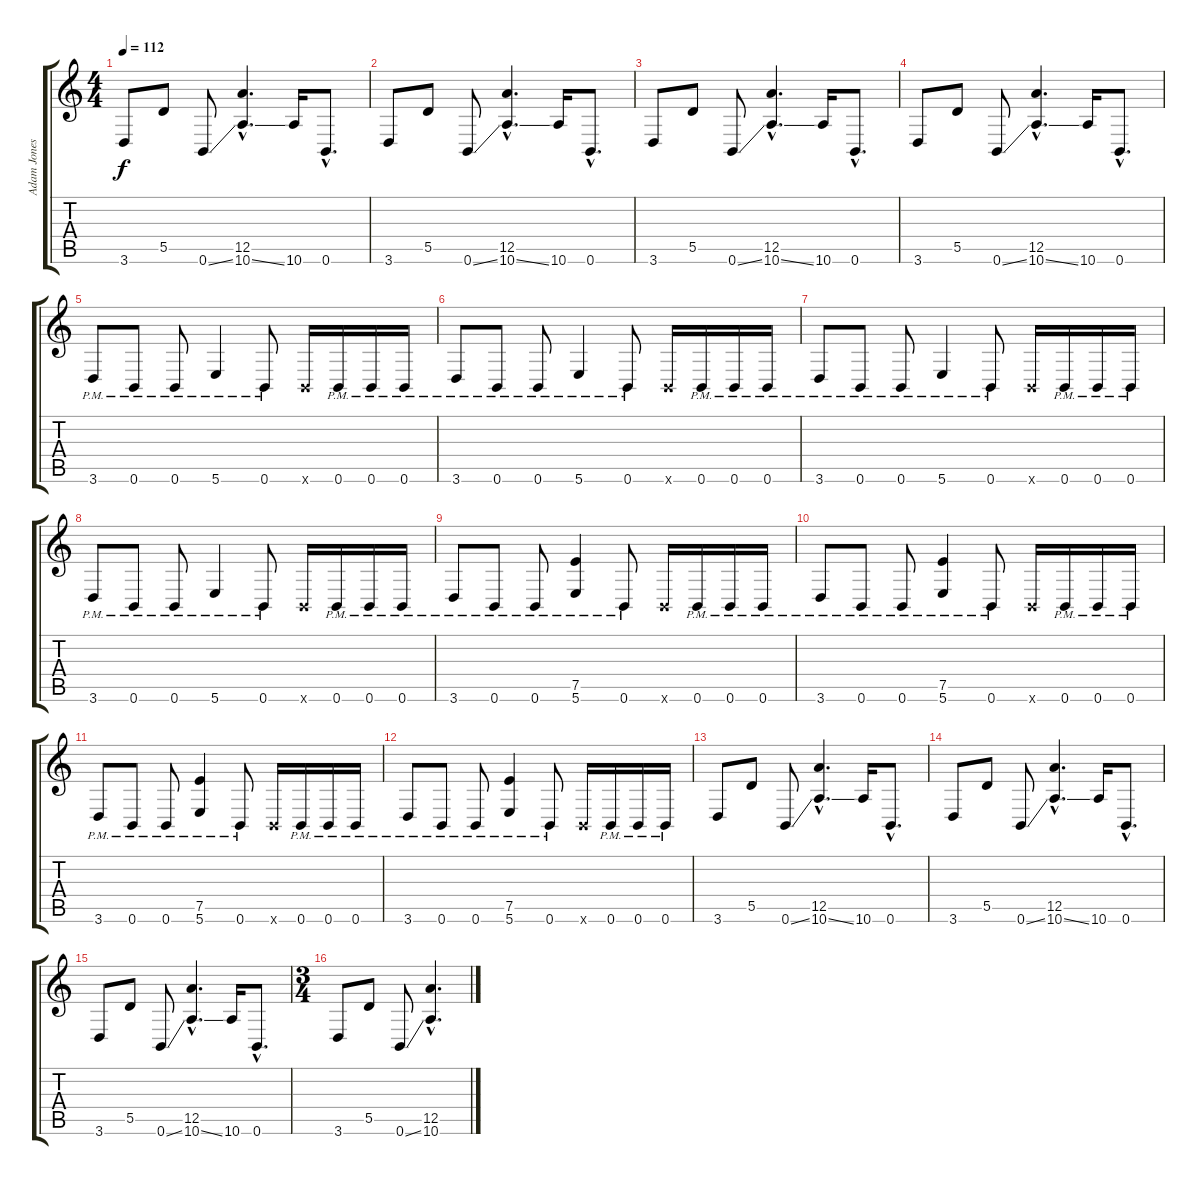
\track ("Adam Jones" "Adam Jones") {instrument distortionguitar}
\staff {score tabs}
\tuning (E4 B3 G3 D3 A2 B1) {hide}
\ts (4 4)
\tempo 112
\clef g2
\ks c
3.6.8{dy f} 5.5.8 0.6{ss}.8 (12.5{hac} 10.6{ss hac}).4{d} 10.6.16 0.6{hac}.8{d} |
3.6.8 5.5.8 0.6{ss}.8 (12.5{hac} 10.6{ss hac}).4{d} 10.6.16 0.6{hac}.8{d} |
3.6.8 5.5.8 0.6{ss}.8 (12.5{hac} 10.6{ss hac}).4{d} 10.6.16 0.6{hac}.8{d} |
3.6.8 5.5.8 0.6{ss}.8 (12.5{hac} 10.6{ss hac}).4{d} 10.6.16 0.6{hac}.8{d} |
3.6{pm}.8 0.6{pm}.8 0.6{pm}.8 5.6{pm}.4 0.6{pm}.8 0.6{x}.16 0.6{pm}.16 0.6{pm}.16 0.6{pm}.16 |
3.6{pm}.8 0.6{pm}.8 0.6{pm}.8 5.6{pm}.4 0.6{pm}.8 0.6{x}.16 0.6{pm}.16 0.6{pm}.16 0.6{pm}.16 |
3.6{pm}.8 0.6{pm}.8 0.6{pm}.8 5.6{pm}.4 0.6{pm}.8 0.6{x}.16 0.6{pm}.16 0.6{pm}.16 0.6{pm}.16 |
3.6{pm}.8 0.6{pm}.8 0.6{pm}.8 5.6{pm}.4 0.6{pm}.8 0.6{x}.16 0.6{pm}.16 0.6{pm}.16 0.6{pm}.16 |
3.6{pm}.8 0.6{pm}.8 0.6{pm}.8 (7.5{pm} 5.6{pm}).4 0.6{pm}.8 0.6{x}.16 0.6{pm}.16 0.6{pm}.16 0.6{pm}.16 |
3.6{pm}.8 0.6{pm}.8 0.6{pm}.8 (7.5{pm} 5.6{pm}).4 0.6{pm}.8 0.6{x}.16 0.6{pm}.16 0.6{pm}.16 0.6{pm}.16 |
3.6{pm}.8 0.6{pm}.8 0.6{pm}.8 (7.5{pm} 5.6{pm}).4 0.6{pm}.8 0.6{x}.16 0.6{pm}.16 0.6{pm}.16 0.6{pm}.16 |
3.6{pm}.8 0.6{pm}.8 0.6{pm}.8 (7.5{pm} 5.6{pm}).4 0.6{pm}.8 0.6{x}.16 0.6{pm}.16 0.6{pm}.16 0.6{pm}.16 |
3.6.8 5.5.8 0.6{ss}.8 (12.5{hac} 10.6{ss hac}).4{d} 10.6.16 0.6{hac}.8{d} |
3.6.8 5.5.8 0.6{ss}.8 (12.5{hac} 10.6{ss hac}).4{d} 10.6.16 0.6{hac}.8{d} |
3.6.8 5.5.8 0.6{ss}.8 (12.5{hac} 10.6{ss hac}).4{d} 10.6.16 0.6{hac}.8{d} |
\ts (3 4)
3.6.8 5.5.8 0.6{ss}.8 (12.5{hac} 10.6{ss hac}).4{d}
